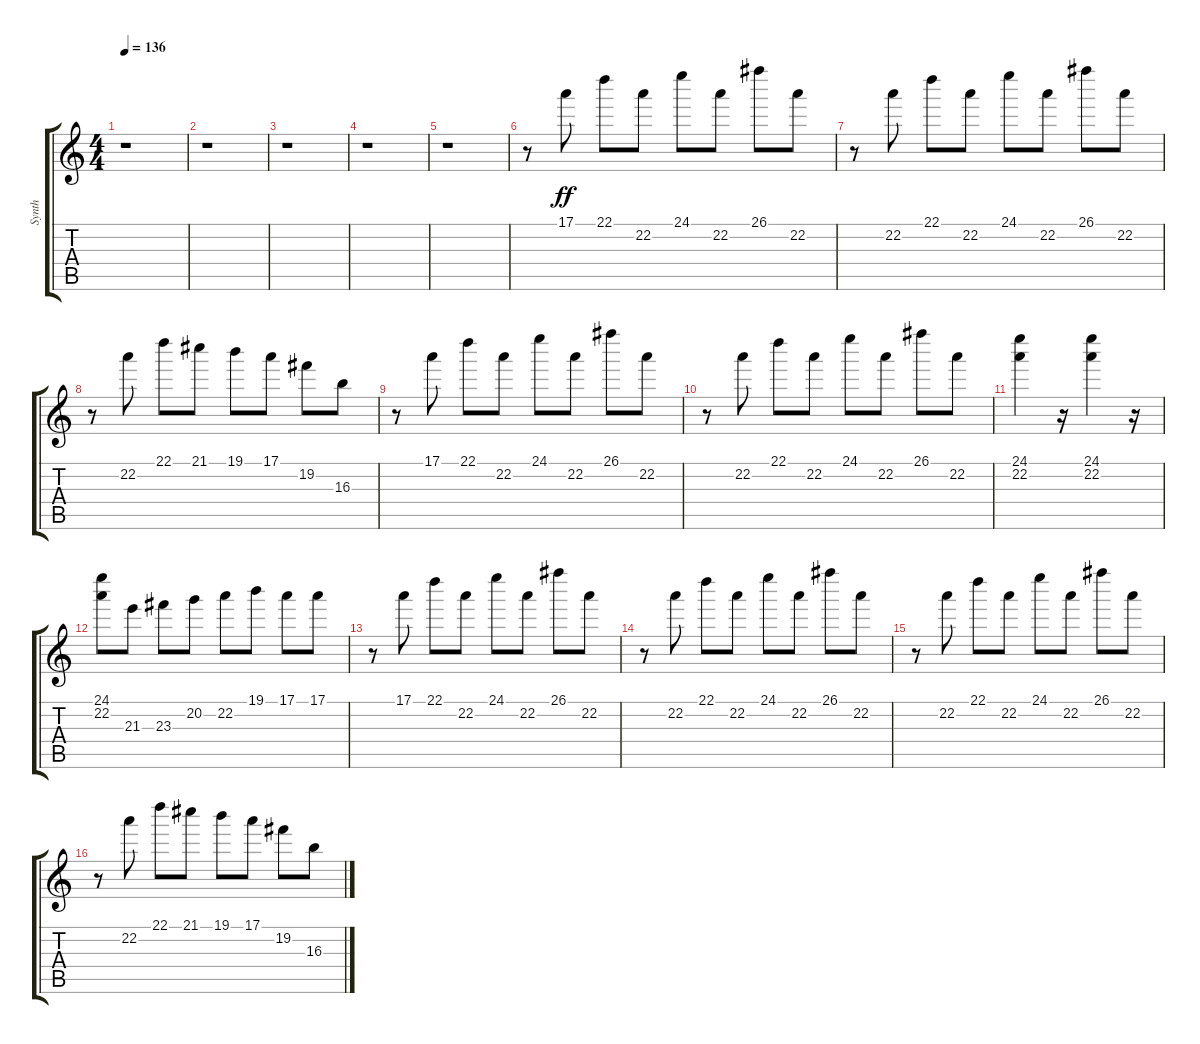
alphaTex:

\track ("Synth" "Synth") {instrument distortionguitar}
\staff {score tabs}
\tuning (E4 B3 G3 D3 A2 E2) {hide}
\ts (4 4)
\tempo 136
\clef g2
\ks c
r.1{dy ff} |
r.1 |
r.1 |
r.1 |
r.1 |
r.8 17.1.8 22.1.8 22.2.8 24.1.8 22.2.8 26.1.8 22.2.8 |
r.8 22.2.8 22.1.8 22.2.8 24.1.8 22.2.8 26.1.8 22.2.8 |
r.8 22.2.8 22.1.8 21.1.8 19.1.8 17.1.8 19.2.8 16.3.8 |
r.8 17.1.8 22.1.8 22.2.8 24.1.8 22.2.8 26.1.8 22.2.8 |
r.8 22.2.8 22.1.8 22.2.8 24.1.8 22.2.8 26.1.8 22.2.8 |
(24.1 22.2).4 r.16 (24.1 22.2).4 r.16 |
(24.1 22.2).8 21.3.8 23.3.8 20.2.8 22.2.8 19.1.8 17.1.8 17.1.8 |
r.8 17.1.8 22.1.8 22.2.8 24.1.8 22.2.8 26.1.8 22.2.8 |
r.8 22.2.8 22.1.8 22.2.8 24.1.8 22.2.8 26.1.8 22.2.8 |
r.8 22.2.8 22.1.8 22.2.8 24.1.8 22.2.8 26.1.8 22.2.8 |
r.8 22.2.8 22.1.8 21.1.8 19.1.8 17.1.8 19.2.8 16.3.8
